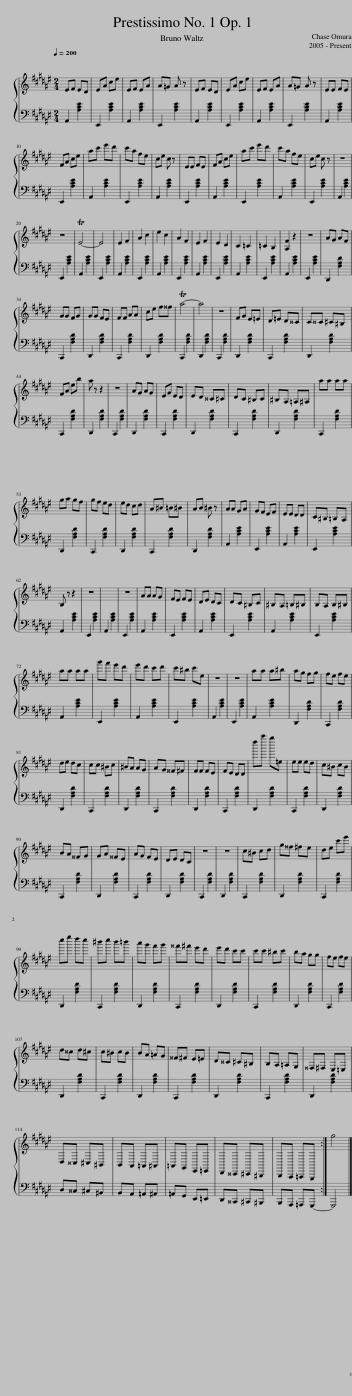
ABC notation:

X:1
%%score { 1 | 2 }
L:1/8
Q:1/4=200
M:2/4
I:linebreak $
K:F#
V:1 treble
V:2 bass
V:1
 EF ED | EA ce | EF EA | A=G A z | EF ED | %5
 EA ce | EF EA | A=G A z | EE FE |$ FA ce | %10
 ac' e'd' | c'a fe | ce c z | EE FE | FA ce | %15
 ac' e'd' | c'a fe | ce c z | z4 |$ z4 | %20
 TE4- | E4 | E2 F2 | A2 c2 | e2 c2 | %25
 A2 F2 | E2 F2 | E2 D2 | C2 =C2 | =C2 B,2 | %30
 [A,F]2 z2 | z4 | AG AF |$ GG FG | GG FE | %35
 FF AA | ce f^^f | Ta4- | a4 | z4 | %40
 FG E=E | D=E D^^C | C^^C ^C^B, |$ FA eb | a z z2 | %45
 z4 | AG AG | EG ED | ED ^^C^C | DC ^B,C | %50
 ^B,A, =A,^A, | aa aa |$ ga gf | gf ed | ed cd | %55
 A^B =B^B | AB ^B z | AA GA | GF EF | EE DD | %60
 C^B, =B,A, |$ B, z z2 | z4 | x4 | z4 | %65
 AA AG | FE FE | DE DC | DC ^B,C | ^B,A, =B,^B, | %70
 B,A, B,^B, |$ aa aa | g'f' e'd' | e'd' c'd' | c'^b c'e | %75
 z4 | z4 | aa a^b | ag fg | fe fe |$ %80
 de dc | cc ^Bc | ^BA AG | AG ^^F^F | FF FE | %85
 FE DD | d''a'' g''=e | ee ed | c^B cB |$ BA ^^FG | %90
 GA ^^FE | AG FE | DE DC | z4 | z4 | %95
 c^B cd | g^^f ^fe | de c'e' |$ c''e'' d''c'' | ^b'c'' b'=b' | %100
 a'g' f'g' | ^^f'^f' e'd' | e'd' c'c' | c'c' ^bc' | ba gg | %105
 fe fe |$ d^^c d^c | c^B cB | BA =AG | ^^F^F E=E | %110
 D^^C ^C^B, | B,A, =A,G, | ^^F,^F, E,=E, |$ D,^^C, ^C,^B,, | B,,A,, =A,,^A,, | %115
 =A,,G,, E,,=E,, | D,,^^C,, ^C,,^B,,, | B,,,A,,, =A,,,G,,, :| g4 |] %119
V:2
 A,,2 [A,CE]2 | E,,2 [A,CE]2 | A,,2 [A,CE]2 | E,,2 [A,CE]2 | A,,2 [A,CE]2 | %5
 E,,2 [A,CE]2 | A,,2 [A,CE]2 | E,,2 [A,CE]2 | A,,2 [A,CE]2 |$ E,,2 [A,CE]2 | %10
 A,,2 [A,CE]2 | E,,2 [A,CE]2 | A,,2 [A,CE]2 | E,,2 [A,CE]2 | A,,2 [A,CE]2 | %15
 E,,2 [A,CE]2 | A,,2 [A,CE]2 | E,,2 [A,CE]2 | A,,2 [A,CE]2 |$ E,,2 [A,CE]2 | %20
 A,,2 [A,CE]2 | E,,2 [A,CE]2 | A,,2 [A,CE]2 | E,,2 [A,CE]2 | A,,2 [A,CE]2 | %25
 E,,2 [A,CE]2 | A,,2 [A,CE]2 | E,,2 [A,CE]2 | A,,2 [A,CE]2 | E,,2 [A,CE]2 | %30
 A,,2 [A,CE]2 | E,,2 [A,CE]2 | D,,2 [F,A,D]2 |$ C,,2 [F,A,D]2 | D,,2 [F,A,D]2 | %35
 C,,2 [F,A,D]2 | D,,2 [F,A,D]2 | C,,2 [F,A,D]2 | D,,2 [F,A,D]2 | C,,2 [F,A,D]2 | %40
 D,,2 [F,A,D]2 | C,,2 [F,A,D]2 | D,,2 [F,A,D]2 |$ C,,2 [F,A,D]2 | D,,2 [F,A,D]2 | %45
 C,,2 [F,A,D]2 | D,,2 [F,A,D]2 | C,,2 [F,A,D]2 | D,,2 [F,A,D]2 | C,,2 [F,A,D]2 | %50
 D,,2 [F,A,D]2 | C,,2 [F,A,D]2 |$ D,,2 [F,A,D]2 | C,,2 [F,A,D]2 | D,,2 [F,A,D]2 | %55
 C,,2 [F,A,D]2 | D,,2 [F,A,D]2 | A,,2 [A,CE]2 | E,,2 [A,CE]2 | A,,2 [A,CE]2 | %60
 E,,2 [A,CE]2 |$ A,,2 [A,CE]2 | E,,2 [A,CE]2 | A,,2 [A,CE]2 | E,,2 [A,CE]2 | %65
 A,,2 [A,CE]2 | E,,2 [A,CE]2 | A,,2 [A,CE]2 | E,,2 [A,CE]2 | A,,2 [A,CE]2 | %70
 E,,2 [A,CE]2 |$ A,,2 [A,CE]2 | E,,2 [A,CE]2 | A,,2 [A,CE]2 | E,,2 [A,CE]2 | %75
 A,,2 [A,CE]2 | E,,2 [A,CE]2 | A,,2 [A,CE]2 | D,,2 [F,A,D]2 | C,,2 [F,A,D]2 |$ %80
 D,,2 [F,A,D]2 | C,,2 [F,A,D]2 | D,,2 [F,A,D]2 | C,,2 [F,A,D]2 | D,,2 [F,A,D]2 | %85
 C,,2 [F,A,D]2 | D,,2 [F,A,D]2 | C,,2 [F,A,D]2 | D,,2 [F,A,D]2 |$ C,,2 [F,A,D]2 | %90
 D,,2 [F,A,D]2 | C,,2 [F,A,D]2 | D,,2 [F,A,D]2 | C,,2 [F,A,D]2 | D,,2 [F,A,D]2 | %95
 C,,2 [F,A,D]2 | D,,2 [F,A,D]2 | C,,2 [F,A,D]2 |$ D,,2 [F,A,D]2 | C,,2 [F,A,D]2 | %100
 D,,2 [F,A,D]2 | C,,2 [F,A,D]2 | D,,2 [F,A,D]2 | C,,2 [F,A,D]2 | D,,2 [F,A,D]2 | %105
 C,,2 [F,A,D]2 |$ D,,2 [F,A,D]2 | C,,2 [F,A,D]2 | D,,2 [F,A,D]2 | C,,2 [F,A,D]2 | %110
 D,,2 [F,A,D]2 | C,,2 [F,A,D]2 | D,,2 [F,A,D]2 |$ D,^^C, ^C,^B,, | B,,A,, =A,,^A,, | %115
 =A,,G,, E,,=E,, | D,,^^C,, ^C,,^B,,, | B,,,A,,, =A,,,G,,,- :| G,,,4 |] %119
